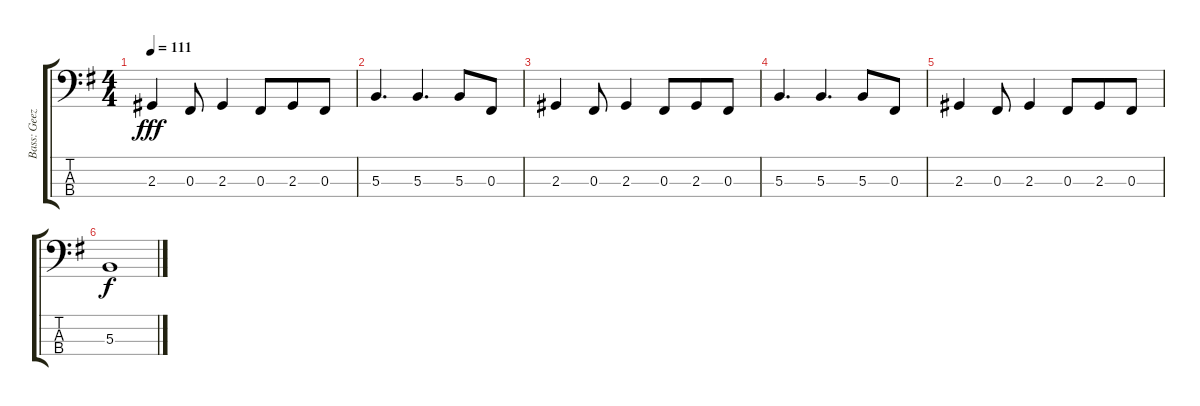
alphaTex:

\track ("Bass: Geezer" "Bass: Geez") {instrument electricbassfinger}
\staff {score tabs}
\tuning (E2 B1 Gb1 Db1) {hide}
\ts (4 4)
\tempo 111
\clef f4
\ks g
2.3.4{dy fff} 0.3.8 2.3.4 0.3.8{beam merge} 2.3.8 0.3.8 |
5.3.4{d} 5.3.4{d} 5.3.8 0.3.8 |
2.3.4 0.3.8 2.3.4 0.3.8{beam merge} 2.3.8 0.3.8 |
5.3.4{d} 5.3.4{d} 5.3.8 0.3.8 |
2.3.4 0.3.8 2.3.4 0.3.8{beam merge} 2.3.8 0.3.8 |
5.3.1{dy f}
